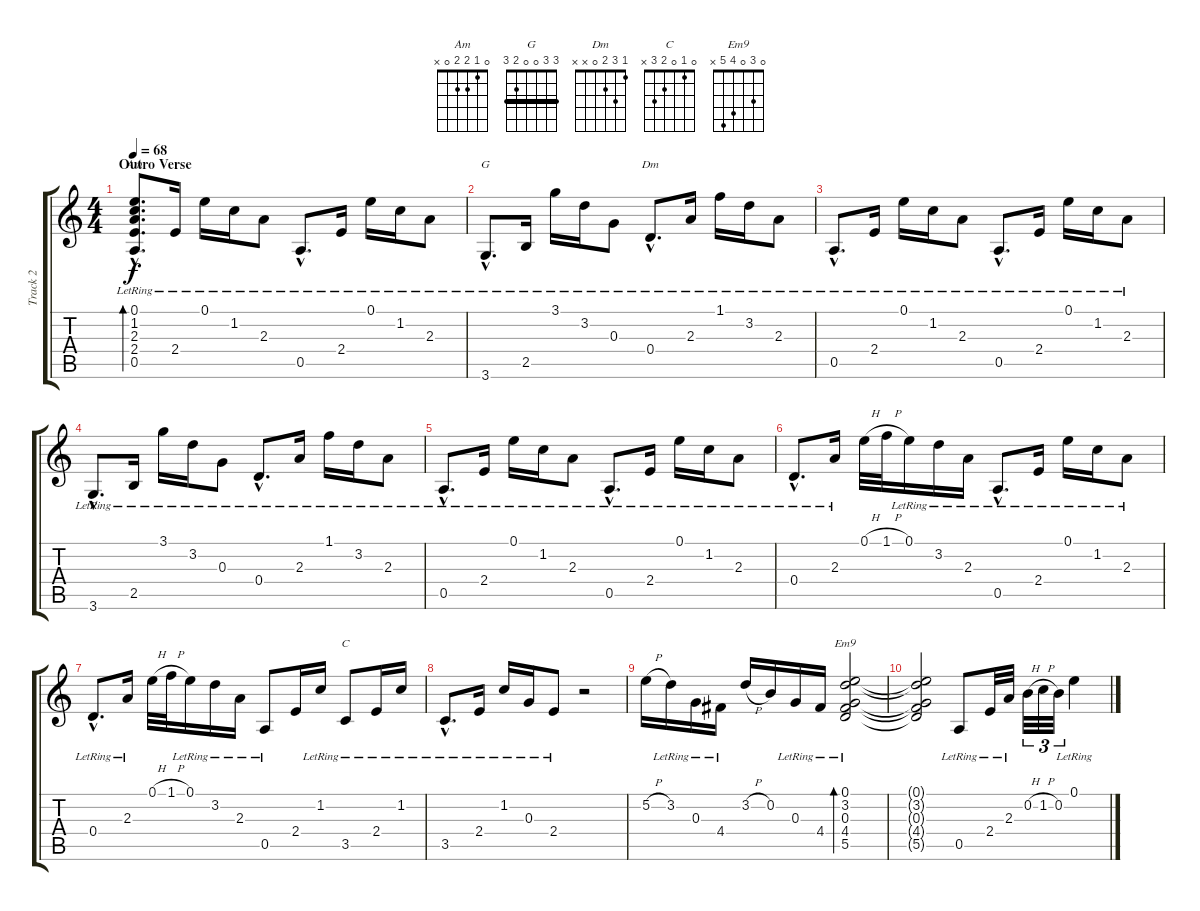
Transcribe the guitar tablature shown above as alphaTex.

\track ("Track 2" "Track 2") {instrument acousticguitarsteel}
\staff {score tabs}
\tuning (E4 B3 G3 D3 A2 E2) {hide}
\chord ("Am" 0 1 2 2 0 x)
\chord ("G" 3 3 0 0 2 3) {barre 3}
\chord ("Dm" 1 3 2 0 x x)
\chord ("C" 0 1 0 2 3 x)
\chord ("Em9" 0 3 0 4 5 x)
\ts (4 4)
\section ("" "Outro Verse")
\tempo 68
\clef g2
\ks c
(0.1{hac lr} 1.2{hac lr} 2.3{hac lr} 2.4{hac lr} 0.5{hac lr}).8{d bd 480 ch "Am" dy f} 2.4{lr}.16 0.1{lr}.16 1.2{lr}.16 2.3{lr}.8 0.5{hac lr}.8{d} 2.4{lr}.16 0.1{lr}.16 1.2{lr}.16 2.3{lr}.8 |
3.6{hac lr}.8{d ch "G"} 2.5{lr}.16 3.1{lr}.16 3.2{lr}.16 0.3{lr}.8 0.4{hac lr}.8{d ch "Dm"} 2.3{lr}.16 1.1{lr}.16 3.2{lr}.16 2.3{lr}.8 |
0.5{hac lr}.8{d} 2.4{lr}.16 0.1{lr}.16 1.2{lr}.16 2.3{lr}.8 0.5{hac lr}.8{d} 2.4{lr}.16 0.1{lr}.16 1.2{lr}.16 2.3{lr}.8 |
3.6{hac lr}.8{d} 2.5{lr}.16 3.1{lr}.16 3.2{lr}.16 0.3{lr}.8 0.4{hac lr}.8{d} 2.3{lr}.16 1.1{lr}.16 3.2{lr}.16 2.3{lr}.8 |
0.5{hac lr}.8{d} 2.4{lr}.16 0.1{lr}.16 1.2{lr}.16 2.3{lr}.8 0.5{hac lr}.8{d} 2.4{lr}.16 0.1{lr}.16 1.2{lr}.16 2.3{lr}.8 |
0.4{hac lr}.8{d} 2.3{lr}.16 0.1{h}.32 1.1{h}.32 0.1{lr}.16 3.2{lr}.16 2.3{lr}.16 0.5{hac lr}.8{d} 2.4{lr}.16 0.1{lr}.16 1.2{lr}.16 2.3{lr}.8 |
0.4{hac lr}.8{d} 2.3{lr}.16 0.1{h}.32 1.1{h}.32 0.1{lr}.16 3.2{lr}.16 2.3{lr}.16 0.5{lr}.8 2.4.16 1.2{lr}.16 3.5{lr}.8{ch "C"} 2.4{lr}.16 1.2{lr}.16 |
3.5{hac lr}.8{d} 2.4{lr}.16 1.2{lr}.16 0.3{lr}.16 2.4{lr}.8 r.2 |
5.2{h}.16 3.2{lr}.16 0.3{lr}.16 4.4{lr}.16 3.2{h}.16 0.2.16 0.3{lr}.16 4.4{lr}.16 (0.1{lr} 3.2{lr} 0.3{lr} 4.4{lr} 5.5{lr}).2{bd 480 ch "Em9"} |
(0.1{t} 3.2{t} 0.3{t} 4.4{t} 5.5{t}).2 0.5{lr}.8 2.4{lr}.32 2.3{lr}.32 0.2{h}.32{tu (3 2)} 1.2{h}.32{tu (3 2)} 0.2.32{tu (3 2)} 0.1{lr}.4
